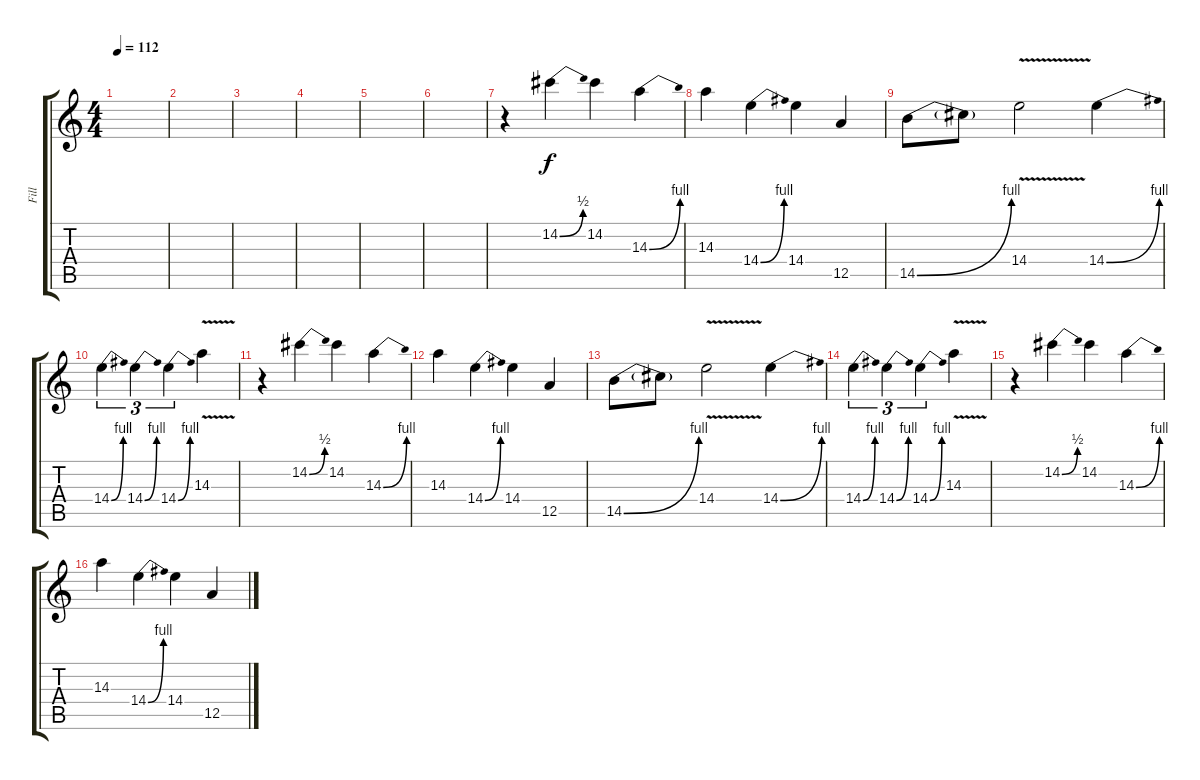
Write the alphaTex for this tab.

\track ("Fill" "Fill") {instrument electricguitarclean}
\staff {score tabs}
\tuning (E4 B3 G3 D3 A2 E2) {hide}
\ts (4 4)
\tempo 112
\clef g2
\ks c
|
|
|
|
|
|
r.4 14.2{be (bend 0 0 60 2)}.4 14.2.4 14.3{be (bend 0 0 60 4)}.4 |
14.3.4 14.4{be (bend 0 0 60 4)}.4 14.4.4 12.5.4 |
14.5{be (bend 0 0 60 4)}.8 14.5{t}.8 14.4{v}.2 14.4{be (bend 0 0 60 4)}.4 |
14.4{be (bend 0 0 60 4)}.4{tu (3 2)} 14.4{be (bend 0 0 60 4)}.4{tu (3 2)} 14.4{be (bend 0 0 60 4)}.4{tu (3 2)} 14.3{v}.4 |
r.4 14.2{be (bend 0 0 60 2)}.4 14.2.4 14.3{be (bend 0 0 60 4)}.4 |
14.3.4 14.4{be (bend 0 0 60 4)}.4 14.4.4 12.5.4 |
14.5{be (bend 0 0 60 4)}.8 14.5{t}.8 14.4{v}.2 14.4{be (bend 0 0 60 4)}.4 |
14.4{be (bend 0 0 60 4)}.4{tu (3 2)} 14.4{be (bend 0 0 60 4)}.4{tu (3 2)} 14.4{be (bend 0 0 60 4)}.4{tu (3 2)} 14.3{v}.4 |
r.4 14.2{be (bend 0 0 60 2)}.4 14.2.4 14.3{be (bend 0 0 60 4)}.4 |
14.3.4 14.4{be (bend 0 0 60 4)}.4 14.4.4 12.5.4
